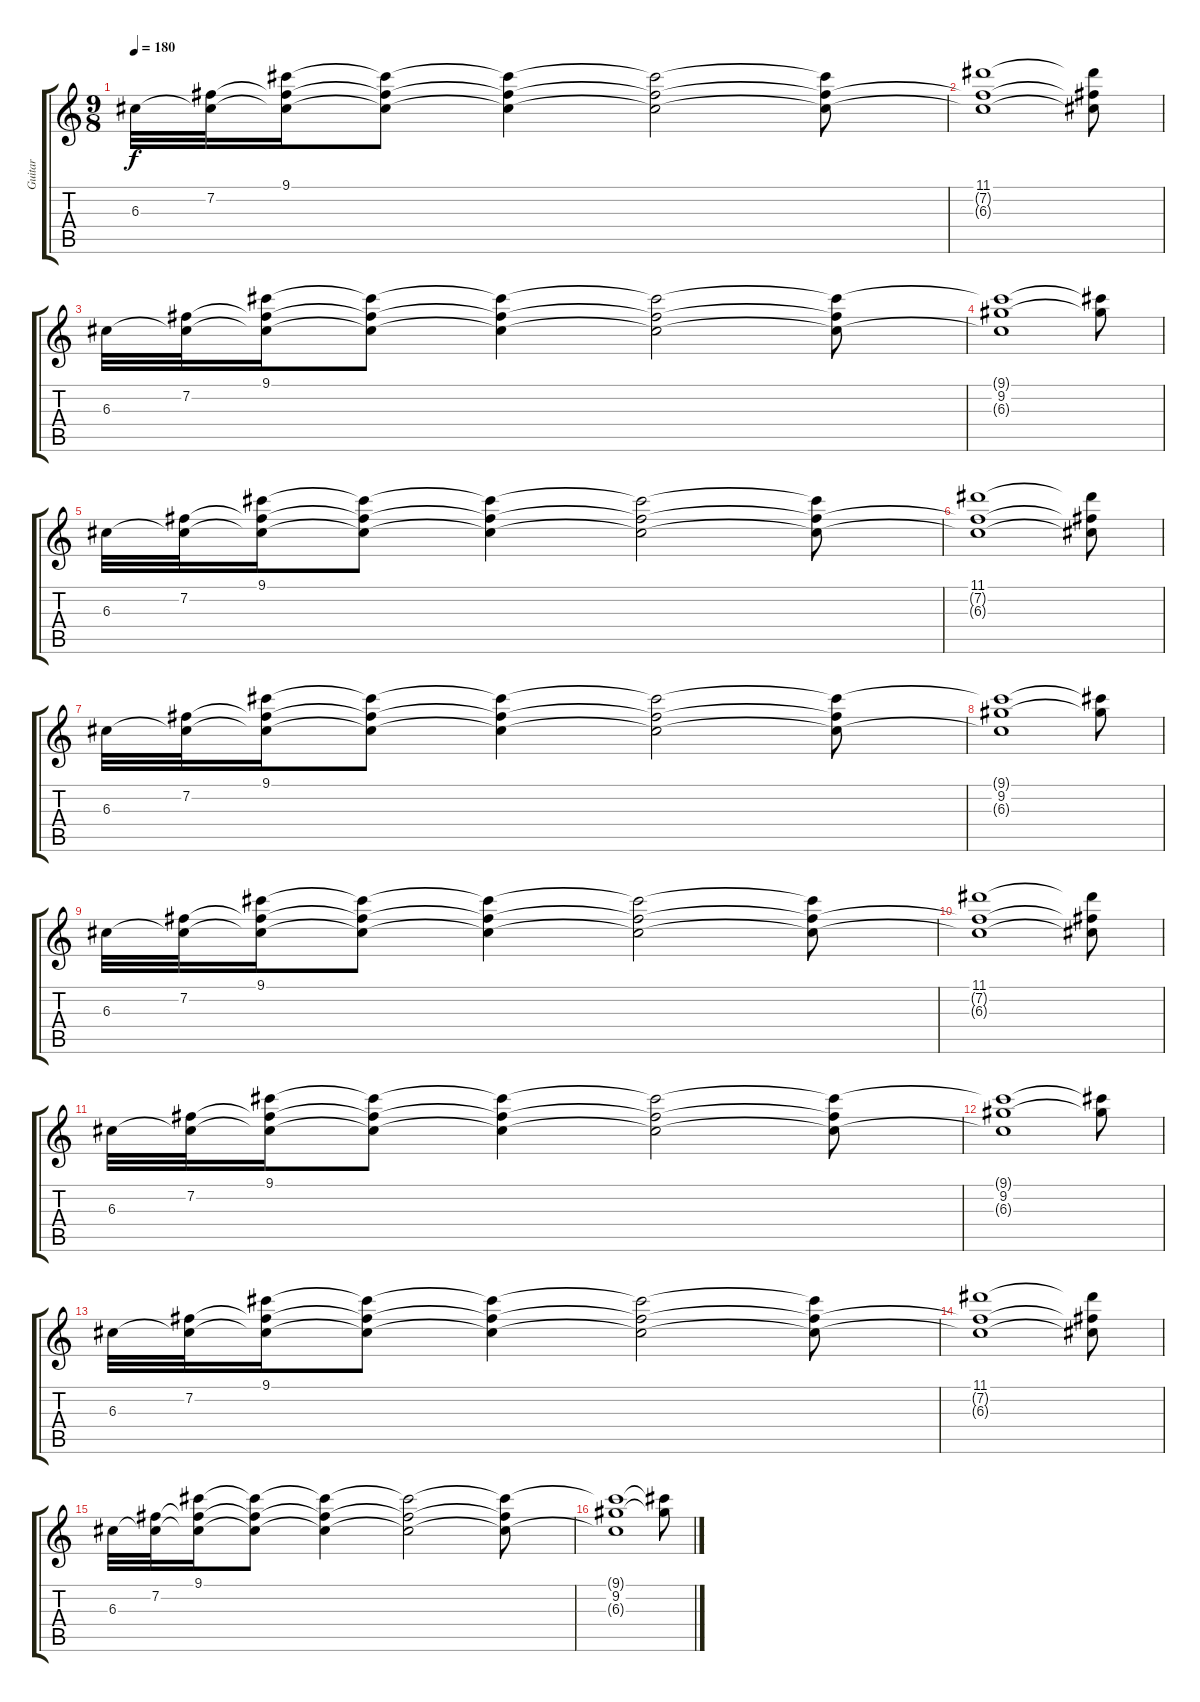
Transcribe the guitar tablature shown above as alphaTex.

\track ("Guitar" "Guitar") {instrument acousticguitarnylon}
\staff {score tabs}
\tuning (E4 B3 G3 D3 A2 E2) {hide}
\ts (9 8)
\tempo 180
\clef g2
\ks c
6.3.32{dy f} (7.2 6.3{t}).32 (9.1 7.2{t} 6.3{t}).16 (9.1{t} 7.2{t} 6.3{t}).8 (9.1{t} 7.2{t} 6.3{t}).4 (9.1{t} 7.2{t} 6.3{t}).2 (9.1{t} 7.2{t} 6.3{t}).8 |
(11.1 7.2{t} 6.3{t}).1 (11.1{t} 7.2{t} 6.3{t}).8 |
6.3.32 (7.2 6.3{t}).32 (9.1 7.2{t} 6.3{t}).16 (9.1{t} 7.2{t} 6.3{t}).8 (9.1{t} 7.2{t} 6.3{t}).4 (9.1{t} 7.2{t} 6.3{t}).2 (9.1{t} 7.2{t} 6.3{t}).8 |
(9.1{t} 9.2 6.3{t}).1 (9.1{t} 9.2{t}).8 |
6.3.32 (7.2 6.3{t}).32 (9.1 7.2{t} 6.3{t}).16 (9.1{t} 7.2{t} 6.3{t}).8 (9.1{t} 7.2{t} 6.3{t}).4 (9.1{t} 7.2{t} 6.3{t}).2 (9.1{t} 7.2{t} 6.3{t}).8 |
(11.1 7.2{t} 6.3{t}).1 (11.1{t} 7.2{t} 6.3{t}).8 |
6.3.32 (7.2 6.3{t}).32 (9.1 7.2{t} 6.3{t}).16 (9.1{t} 7.2{t} 6.3{t}).8 (9.1{t} 7.2{t} 6.3{t}).4 (9.1{t} 7.2{t} 6.3{t}).2 (9.1{t} 7.2{t} 6.3{t}).8 |
(9.1{t} 9.2 6.3{t}).1 (9.1{t} 9.2{t}).8 |
6.3.32 (7.2 6.3{t}).32 (9.1 7.2{t} 6.3{t}).16 (9.1{t} 7.2{t} 6.3{t}).8 (9.1{t} 7.2{t} 6.3{t}).4 (9.1{t} 7.2{t} 6.3{t}).2 (9.1{t} 7.2{t} 6.3{t}).8 |
(11.1 7.2{t} 6.3{t}).1 (11.1{t} 7.2{t} 6.3{t}).8 |
6.3.32 (7.2 6.3{t}).32 (9.1 7.2{t} 6.3{t}).16 (9.1{t} 7.2{t} 6.3{t}).8 (9.1{t} 7.2{t} 6.3{t}).4 (9.1{t} 7.2{t} 6.3{t}).2 (9.1{t} 7.2{t} 6.3{t}).8 |
(9.1{t} 9.2 6.3{t}).1 (9.1{t} 9.2{t}).8 |
6.3.32 (7.2 6.3{t}).32 (9.1 7.2{t} 6.3{t}).16 (9.1{t} 7.2{t} 6.3{t}).8 (9.1{t} 7.2{t} 6.3{t}).4 (9.1{t} 7.2{t} 6.3{t}).2 (9.1{t} 7.2{t} 6.3{t}).8 |
(11.1 7.2{t} 6.3{t}).1 (11.1{t} 7.2{t} 6.3{t}).8 |
6.3.32 (7.2 6.3{t}).32 (9.1 7.2{t} 6.3{t}).16 (9.1{t} 7.2{t} 6.3{t}).8 (9.1{t} 7.2{t} 6.3{t}).4 (9.1{t} 7.2{t} 6.3{t}).2 (9.1{t} 7.2{t} 6.3{t}).8 |
(9.1{t} 9.2 6.3{t}).1 (9.1{t} 9.2{t}).8
